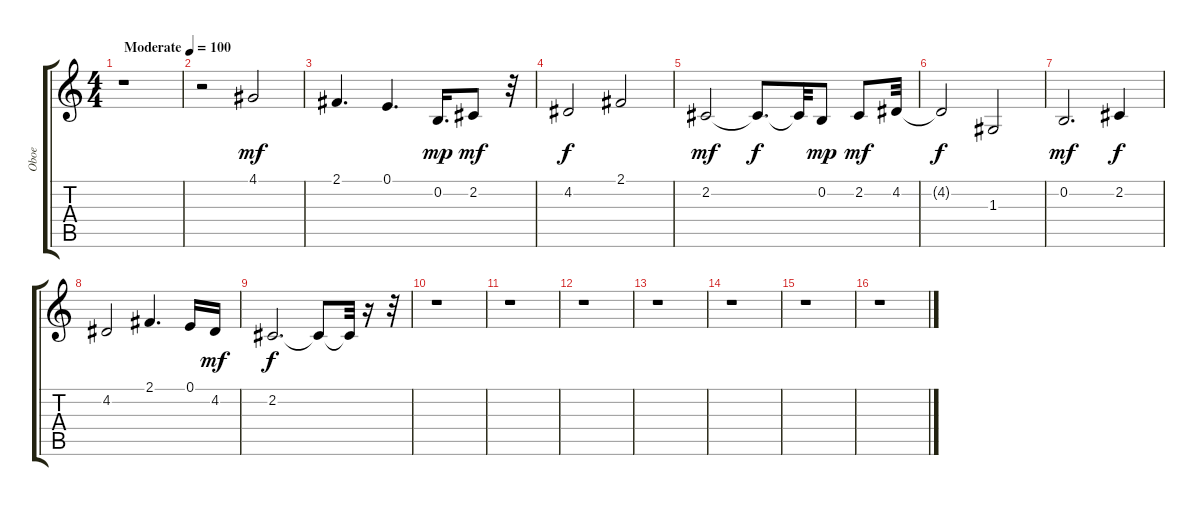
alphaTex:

\track ("Oboe" "Oboe") {instrument oboe}
\staff {score tabs}
\tuning (E4 B3 G3 D3 A2 E2) {hide}
\ts (4 4)
\tempo (100 "Moderate")
\clef g2
\ks c
r.1{dy mf instrument oboe} |
r.2 4.1.2 |
2.1.4{d} 0.1.4{d} 0.2.16{d dy mp} 2.2.8{dy mf} r.32 |
4.2.2{dy f} 2.1.2 |
2.2.2{dy mf} 2.2{t}.8{d dy f} 2.2{t}.32 0.2.8{dy mp} 2.2.8{dy mf} 4.2.32 |
4.2{t}.2{dy f} 1.3.2 |
0.2.2{d dy mf} 2.2.4{dy f} |
4.2.2 2.1.4{d} 0.1.16 4.2.16{dy mf} |
2.2.2{d dy f} 2.2{t}.8 2.2{t}.32 r.16 r.32 |
r.1 |
r.1 |
r.1 |
r.1 |
r.1 |
r.1 |
r.1
